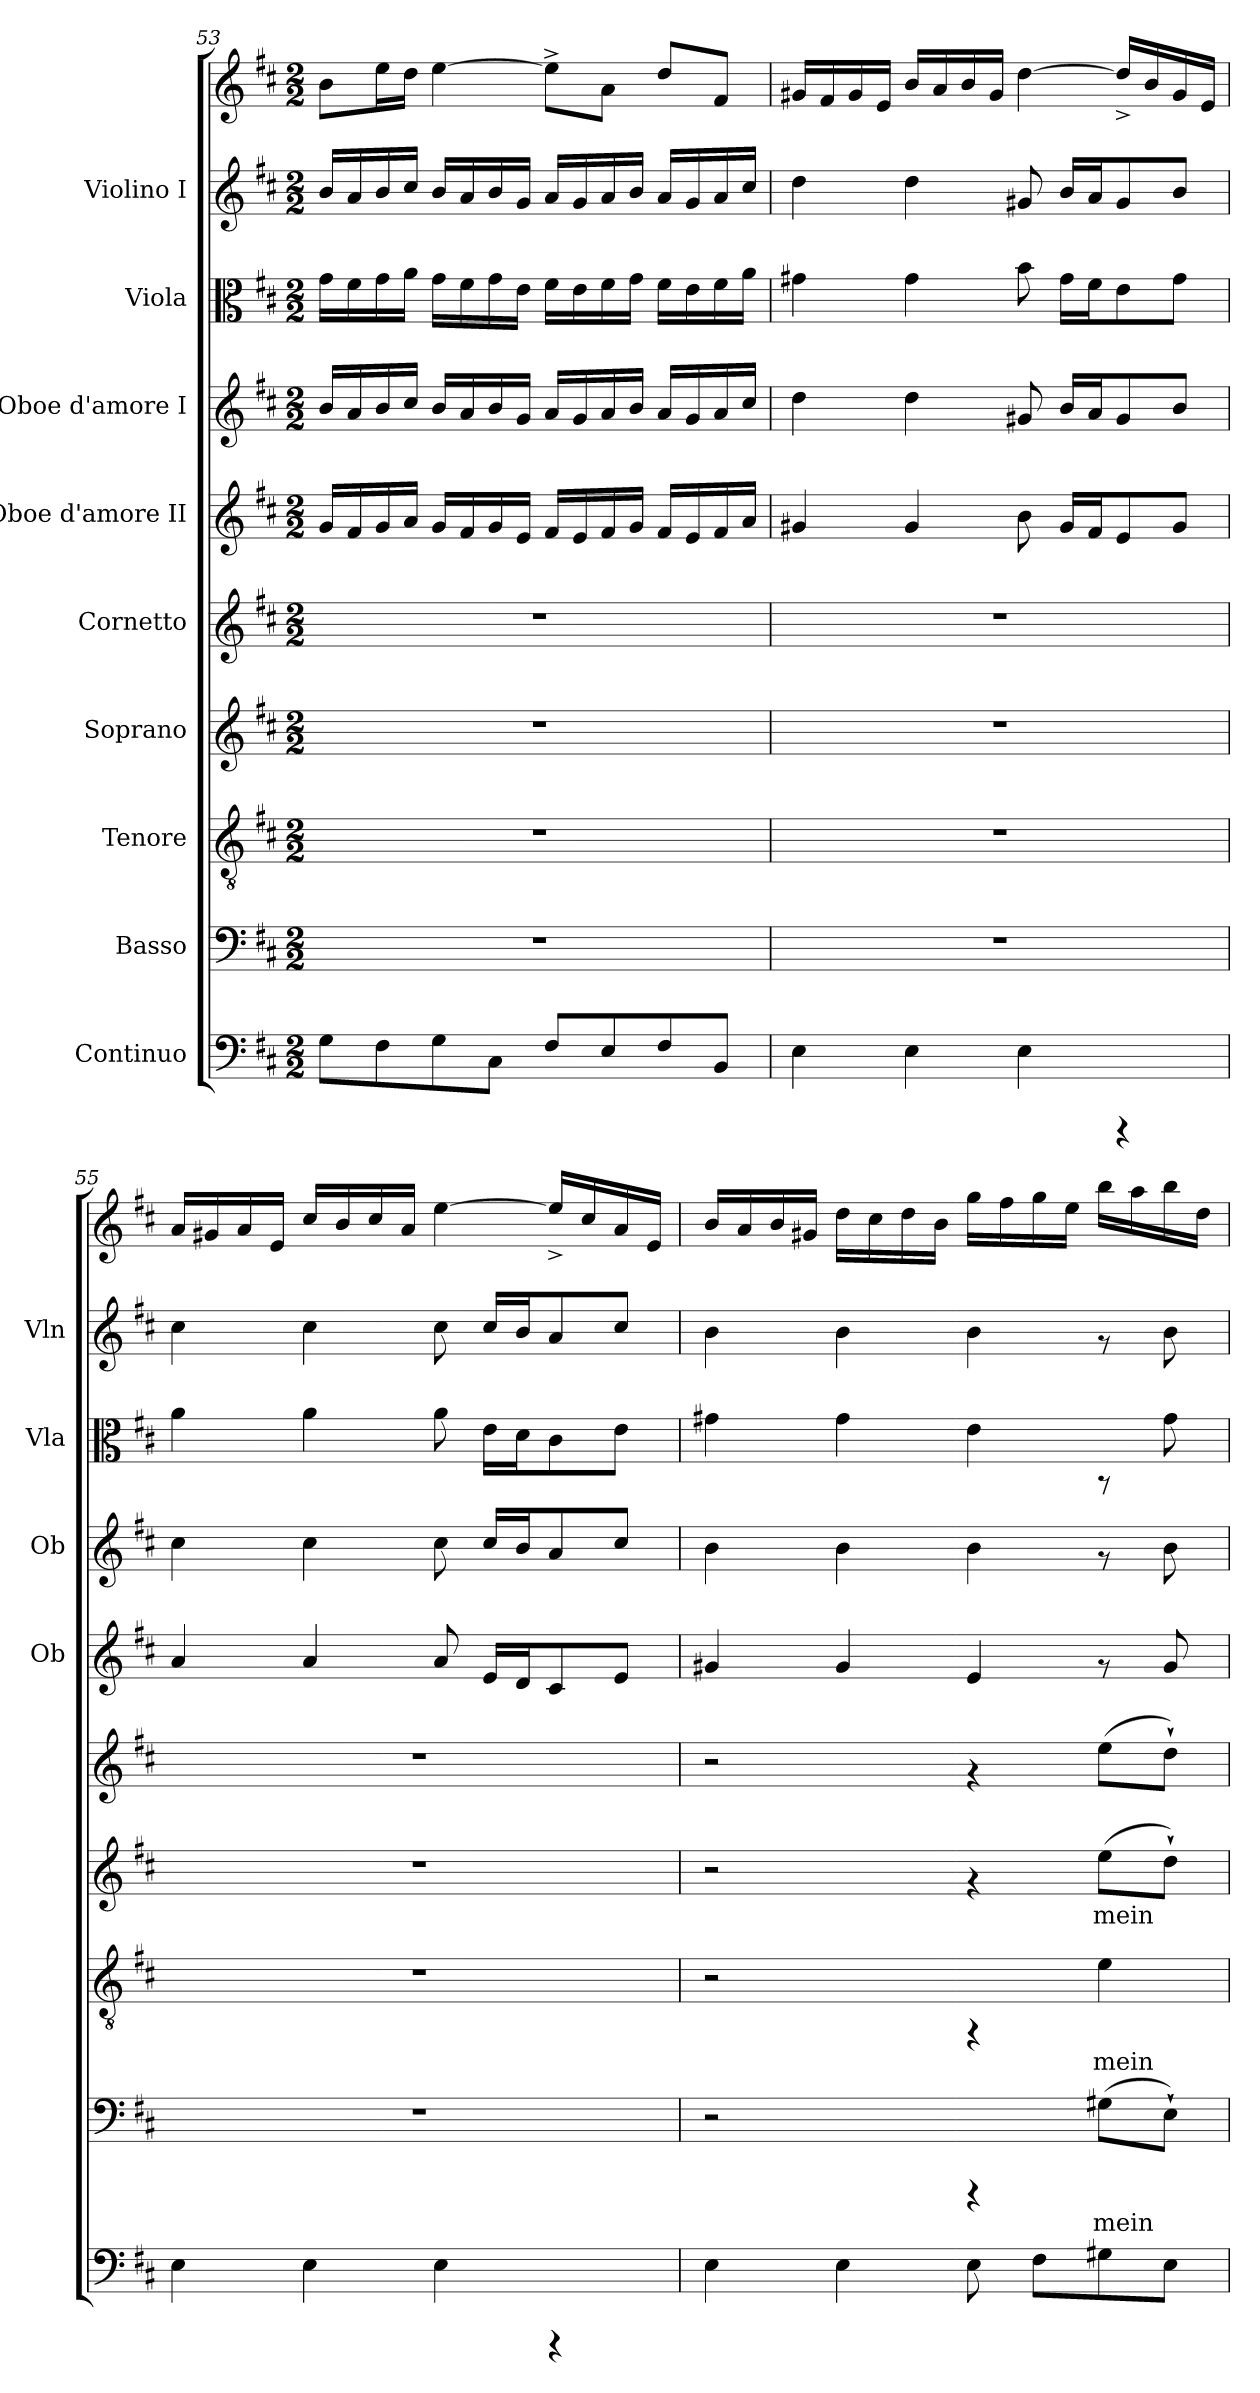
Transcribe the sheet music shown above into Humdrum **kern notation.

**kern	**kern	**text	**kern	**text	**kern	**text	**kern	**kern	**kern	**kern	**kern	**kern
*part9	*part8	*part8	*part7	*part7	*part6	*part6	*part5	*part4	*part3	*part2	*part1	*part1
*staff10	*staff9	*staff9	*staff8	*staff8	*staff7	*staff7	*staff6	*staff5	*staff4	*staff3	*staff2	*staff1
*I"Continuo	*I"Basso	*	*I"Tenore	*	*I"Soprano	*	*I"Cornetto	*I"Oboe d'amore II	*I"Oboe d'amore I	*I"Viola	*I"Violino I	*
*	*	*	*	*	*	*	*	*I'Ob	*I'Ob	*I'Vla	*I'Vln	*
*clefF4	*clefF4	*	*clefGv2	*	*clefG2	*	*clefG2	*clefG2	*clefG2	*clefC3	*clefG2	*clefG2
*k[f#c#]	*k[f#c#]	*	*k[f#c#]	*	*k[f#c#]	*	*k[f#c#]	*k[f#c#]	*k[f#c#]	*k[f#c#]	*k[f#c#]	*k[f#c#]
*D:	*D:	*	*D:	*	*D:	*	*D:	*D:	*D:	*D:	*D:	*D:
*M2/2	*M2/2	*	*M2/2	*	*M2/2	*	*M2/2	*M2/2	*M2/2	*M2/2	*M2/2	*M2/2
=53	=53	=53	=53	=53	=53	=53	=53	=53	=53	=53	=53	=53
8G\L	1r	.	1r	.	1r	.	1r	16g/L	16b/L	16g\L	16b/L	8b\L
.	.	.	.	.	.	.	.	16f#/	16a/	16f#\	16a/	.
8F#\	.	.	.	.	.	.	.	16g/	16b/	16g\	16b/	16ee\
.	.	.	.	.	.	.	.	16a/J	16cc#/J	16a\J	16cc#/J	16dd\J
8G\	.	.	.	.	.	.	.	16g/L	16b/L	16g\L	16b/L	[>4ee\
.	.	.	.	.	.	.	.	16f#/	16a/	16f#\	16a/	.
8C#\J	.	.	.	.	.	.	.	16g/	16b/	16g\	16b/	.
.	.	.	.	.	.	.	.	16e/J	16g/J	16e\J	16g/J	.
8F#/L	.	.	.	.	.	.	.	16f#/L	16a/L	16f#\L	16a/L	8ee^>\L]
.	.	.	.	.	.	.	.	16e/	16g/	16e\	16g/	.
8E/	.	.	.	.	.	.	.	16f#/	16a/	16f#\	16a/	8a\J
.	.	.	.	.	.	.	.	16g/J	16b/J	16g\J	16b/J	.
8F#/	.	.	.	.	.	.	.	16f#/L	16a/L	16f#\L	16a/L	8dd/L
.	.	.	.	.	.	.	.	16e/	16g/	16e\	16g/	.
8BB/J	.	.	.	.	.	.	.	16f#/	16a/	16f#\	16a/	8f#/J
.	.	.	.	.	.	.	.	16a/J	16cc#/J	16a\J	16cc#/J	.
=54	=54	=54	=54	=54	=54	=54	=54	=54	=54	=54	=54	=54
4E\	1r	.	1r	.	1r	.	1r	4g#X/	4dd\	4g#X\	4dd\	16g#X/L
.	.	.	.	.	.	.	.	.	.	.	.	16f#/
.	.	.	.	.	.	.	.	.	.	.	.	16g#/
.	.	.	.	.	.	.	.	.	.	.	.	16e/J
4E\	.	.	.	.	.	.	.	4g#/	4dd\	4g#\	4dd\	16b/L
.	.	.	.	.	.	.	.	.	.	.	.	16a/
.	.	.	.	.	.	.	.	.	.	.	.	16b/
.	.	.	.	.	.	.	.	.	.	.	.	16g#/J
4E\	.	.	.	.	.	.	.	8b\	8g#X/	8b\	8g#X/	[>4dd\
.	.	.	.	.	.	.	.	16g#/L	16b/L	16g#\L	16b/L	.
.	.	.	.	.	.	.	.	16f#/	16a/	16f#\	16a/	.
4rCCC	.	.	.	.	.	.	.	8e/	8g#/	8e\	8g#/	16dd^</L]
.	.	.	.	.	.	.	.	.	.	.	.	16b/
.	.	.	.	.	.	.	.	8g#/J	8b/J	8g#\J	8b/J	16g#/
.	.	.	.	.	.	.	.	.	.	.	.	16e/J
!!LO:PB:g=z
=55	=55	=55	=55	=55	=55	=55	=55	=55	=55	=55	=55	=55
4E\	1r	.	1r	.	1r	.	1r	4a/	4cc#\	4a\	4cc#\	16a/L
.	.	.	.	.	.	.	.	.	.	.	.	16g#X/
.	.	.	.	.	.	.	.	.	.	.	.	16a/
.	.	.	.	.	.	.	.	.	.	.	.	16e/J
4E\	.	.	.	.	.	.	.	4a/	4cc#\	4a\	4cc#\	16cc#/L
.	.	.	.	.	.	.	.	.	.	.	.	16b/
.	.	.	.	.	.	.	.	.	.	.	.	16cc#/
.	.	.	.	.	.	.	.	.	.	.	.	16a/J
4E\	.	.	.	.	.	.	.	8a/	8cc#\	8a\	8cc#\	[>4ee\
.	.	.	.	.	.	.	.	16e/L	16cc#/L	16e\L	16cc#/L	.
.	.	.	.	.	.	.	.	16d/	16b/	16d\	16b/	.
4rCCC	.	.	.	.	.	.	.	8c#/	8a/	8c#\	8a/	16ee^</L]
.	.	.	.	.	.	.	.	.	.	.	.	16cc#/
.	.	.	.	.	.	.	.	8e/J	8cc#/J	8e\J	8cc#/J	16a/
.	.	.	.	.	.	.	.	.	.	.	.	16e/J
=56	=56	=56	=56	=56	=56	=56	=56	=56	=56	=56	=56	=56
4E\	2r	.	2r	.	2r	.	2r	4g#X/	4b\	4g#X\	4b\	16b/L
.	.	.	.	.	.	.	.	.	.	.	.	16a/
.	.	.	.	.	.	.	.	.	.	.	.	16b/
.	.	.	.	.	.	.	.	.	.	.	.	16g#X/J
4E\	.	.	.	.	.	.	.	4g#/	4b\	4g#\	4b\	16dd\L
.	.	.	.	.	.	.	.	.	.	.	.	16cc#\
.	.	.	.	.	.	.	.	.	.	.	.	16dd\
.	.	.	.	.	.	.	.	.	.	.	.	16b\J
8E\	4rCCC	.	4rFF	.	4rf	.	4rf	4e/	4b\	4e\	4b\	16gg\L
.	.	.	.	.	.	.	.	.	.	.	.	16ff#\
8F#\L	.	.	.	.	.	.	.	.	.	.	.	16gg\
.	.	.	.	.	.	.	.	.	.	.	.	16ee\J
!	!	!LO:LY:b:cj	!	!LO:LY:b:cj	!	!LO:LY:b:cj	!	!	!	!	!	!
8G#X\	(>8G#X\L	mein	4e\	mein	(>8ee\L	mein	(>8ee\L	8rf	8rf	8rAA	8rf	16bb\L
.	.	.	.	.	.	.	.	.	.	.	.	16aa\
!	!	!LO:LY:b:cj	!	!	!	!LO:LY:b:cj	!	!	!	!	!	!
8E\J	8E`>\J)	.	.	.	8dd`>\J)	.	8dd`>\J)	8g#/	8b\	8g#\	8b\	16bb\
.	.	.	.	.	.	.	.	.	.	.	.	16dd\J
=	=	=	=	=	=	=	=	=	=	=	=	=
*-	*-	*-	*-	*-	*-	*-	*-	*-	*-	*-	*-	*-
